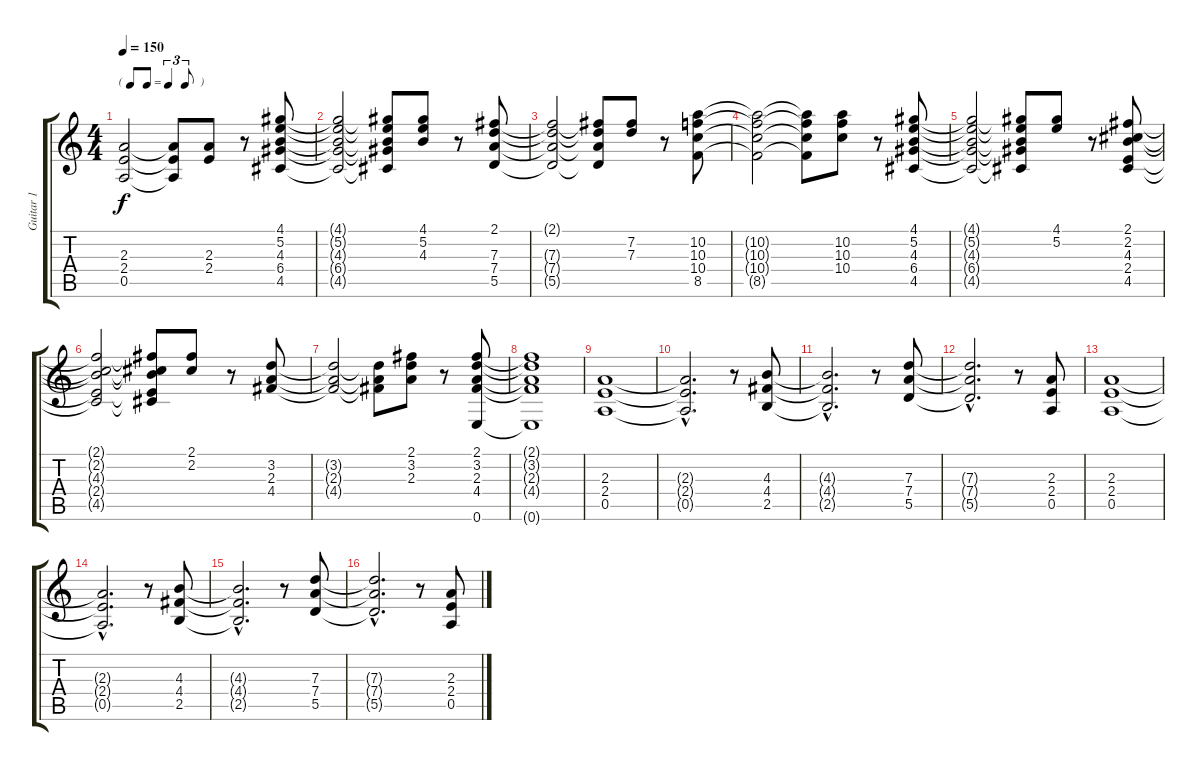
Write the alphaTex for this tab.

\track ("Guitar 1" "Guitar 1") {instrument overdrivenguitar}
\staff {score tabs}
\tuning (E4 B3 G3 D3 A2 E2) {hide}
\ts (4 4)
\tf triplet8th
\tempo 150
\clef g2
\ks c
(2.3{t} 2.4{t} 0.5{t}).2{dy f} (2.3{t} 2.4{t} 0.5{t}).8 (2.3 2.4).8 r.8 (4.1 5.2 4.3 6.4 4.5).8 |
(4.1{t} 5.2{t} 4.3{t} 6.4{t} 4.5{t}).2 (4.1{t} 5.2{t} 4.3{t} 6.4{t} 4.5{t}).8 (4.1 5.2 4.3).8 r.8 (2.1 7.3 7.4 5.5).8 |
(2.1{t} 7.3{t} 7.4{t} 5.5{t}).2 (2.1{t} 7.3{t} 7.4{t} 5.5{t}).8 (7.2 7.3).8 r.8 (10.2 10.3 10.4 8.5).8 |
(10.2{t} 10.3{t} 10.4{t} 8.5{t}).2 (10.2{t} 10.3{t} 10.4{t} 8.5{t}).8 (10.2 10.3 10.4).8 r.8 (4.1 5.2 4.3 6.4 4.5).8 |
(4.1{t} 5.2{t} 4.3{t} 6.4{t} 4.5{t}).2 (4.1{t} 5.2{t} 4.3{t} 6.4{t} 4.5{t}).8 (4.1 5.2).8 r.8 (2.1 2.2 4.3 2.4 4.5).8 |
(2.1{t} 2.2{t} 4.3{t} 2.4{t} 4.5{t}).2 (2.1{t} 2.2{t} 4.3{t} 2.4{t} 4.5{t}).8 (2.1 2.2).8 r.8 (3.2 2.3 4.4).8 |
(3.2{t} 2.3{t} 4.4{t}).2 (3.2{t} 2.3{t} 4.4{t}).8 (2.1 3.2 2.3).8 r.8 (2.1 3.2 2.3 4.4 0.6).8 |
(2.1{t} 3.2{t} 2.3{t} 4.4{t} 0.6{t}).1 |
(2.3 2.4 0.5).1 |
(2.3{hac t} 2.4{hac t} 0.5{hac t}).2{d} r.8 (4.3 4.4 2.5).8 |
(4.3{hac t} 4.4{hac t} 2.5{hac t}).2{d} r.8 (7.3 7.4 5.5).8 |
(7.3{hac t} 7.4{hac t} 5.5{hac t}).2{d} r.8 (2.3 2.4 0.5).8 |
(2.3 2.4 0.5).1 |
(2.3{hac t} 2.4{hac t} 0.5{hac t}).2{d} r.8 (4.3 4.4 2.5).8 |
(4.3{hac t} 4.4{hac t} 2.5{hac t}).2{d} r.8 (7.3 7.4 5.5).8 |
(7.3{hac t} 7.4{hac t} 5.5{hac t}).2{d} r.8 (2.3 2.4 0.5).8
